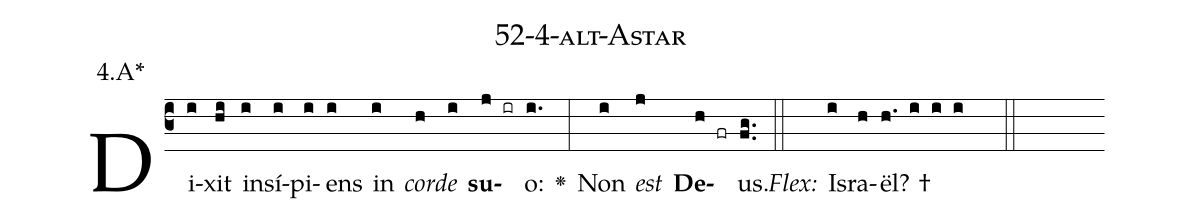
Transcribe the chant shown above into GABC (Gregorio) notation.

name: 52-4-alt-Astar;
annotation: 4.A*;
%%
(c3)Di(i)xit(hi) in(i)sí(i)pi(i)ens(i) in(i) <i>cor</i>(h)<i>de</i>(i) <b>su</b>(j ir)o:(i.) <v>\greheightstar</v>(:) Non(i) <i>est</i>(j) <b>De</b>(h fr)us.(fg..) (::)
<i>Flex:</i>()  Is(i)ra(h)ël? †(h. i i i  ::)

%E(i) u(h) o(i) u(j) a(h) e.(fg..) (::)
